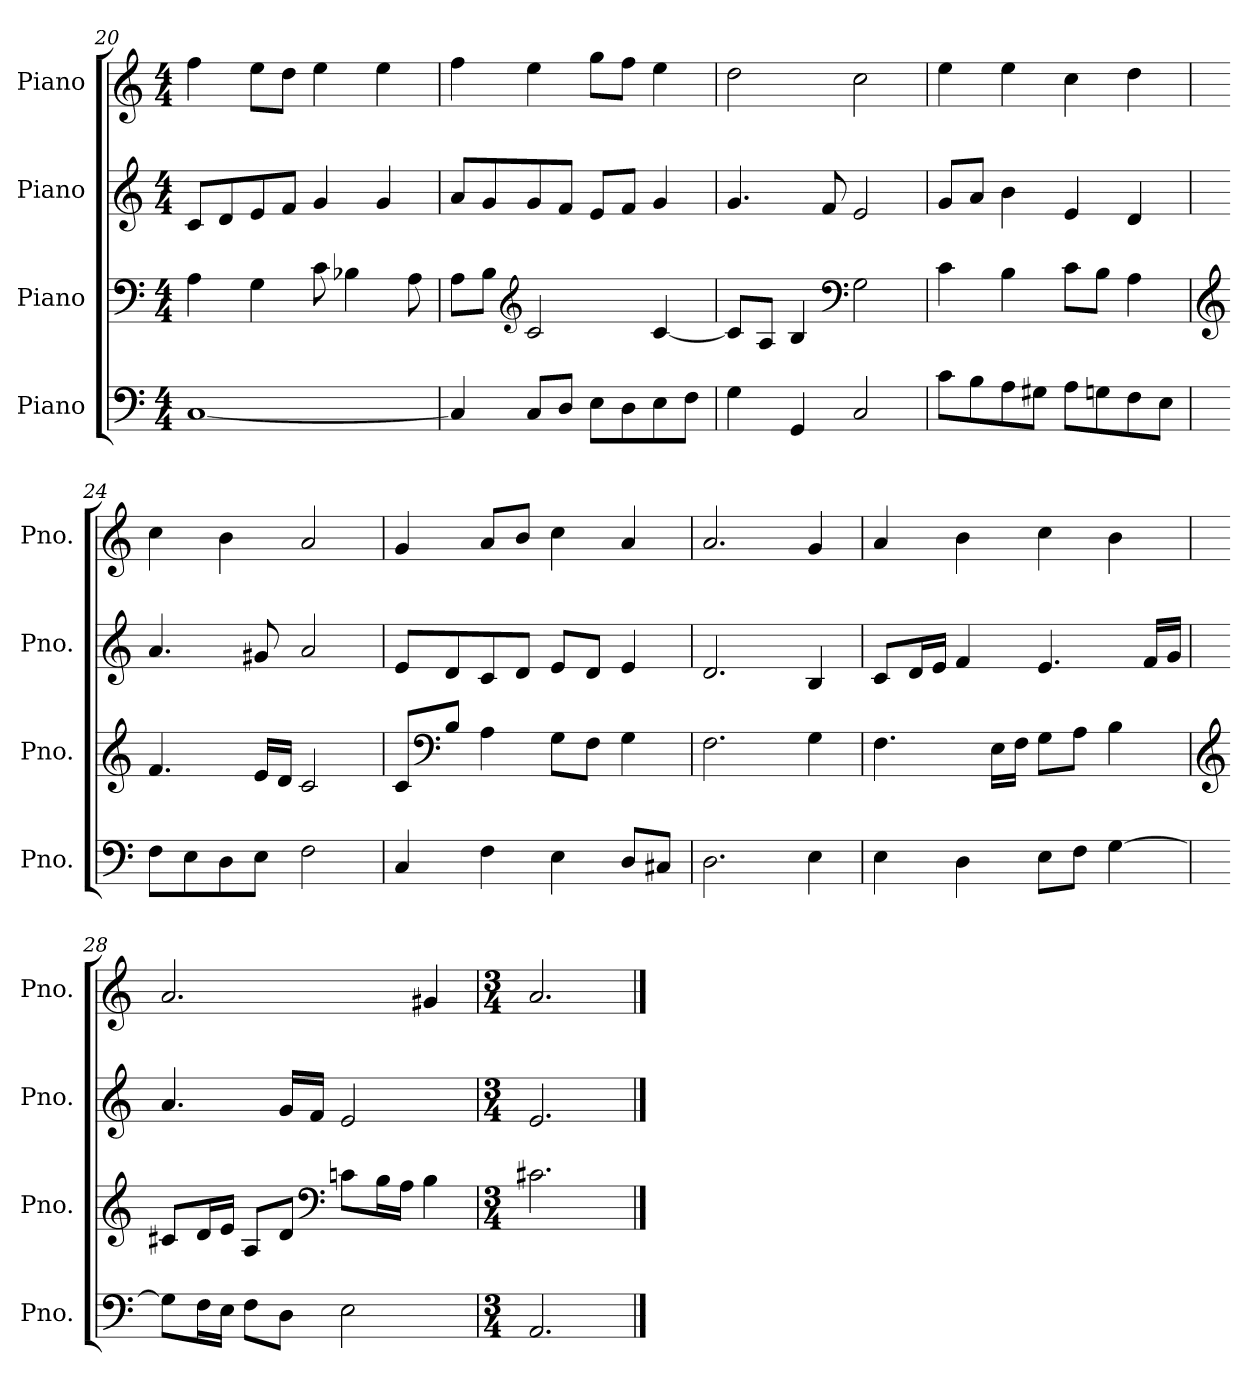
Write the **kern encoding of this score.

**kern	**kern	**kern	**kern
*part4	*part3	*part2	*part1
*staff4	*staff3	*staff2	*staff1
*I"Piano	*I"Piano	*I"Piano	*I"Piano
*I'Pno.	*I'Pno.	*I'Pno.	*I'Pno.
*clefF4	*clefF4	*clefG2	*clefG2
*k[]	*k[]	*k[]	*k[]
*M4/4	*M4/4	*M4/4	*M4/4
=20	=20	=20	=20
[1C	4A\	8c/L	4ff\
.	.	8d/	.
.	4G\	8e/	8ee\L
.	.	8f/J	8dd\J
.	8c\	4g/	4ee\
.	4B-X\	.	.
.	.	4g/	4ee\
.	8A\	.	.
!!LO:LB:g=z
=21	=21	=21	=21
4C/]	8A\L	8a/L	4ff\
.	8B\J	8g/	.
*	*clefG2	*	*
8C/L	2c/	8g/	4ee\
8D/J	.	8f/J	.
8E\L	.	8e/L	8gg\L
8D\	.	8f/J	8ff\J
8E\	[4c/	4g/	4ee\
8F\J	.	.	.
=22	=22	=22	=22
4G\	8c/L]	4.g/	2dd\
.	8A/J	.	.
4GG/	4B/	.	.
.	.	8f/	.
*	*clefF4	*	*
2C/	2G\	2e/	2cc\
=23	=23	=23	=23
8c\L	4c\	8g/L	4ee\
8B\	.	8a/J	.
8A\	4B\	4b\	4ee\
8G#X\J	.	.	.
8A\L	8c\L	4e/	4cc\
8Gn\	8B\J	.	.
8F\	4A\	4d/	4dd\
8E\J	.	.	.
=24	=24	=24	=24
*	*clefG2	*	*
8F\L	4.f/	4.a/	4cc\
8E\	.	.	.
8D\	.	.	4b\
8E\J	16e/LL	8g#X/	.
.	16d/JJ	.	.
2F\	2c/	2a/	2a/
!!LO:LB:g=z
=25	=25	=25	=25
4C/	8c/L	8e/L	4g/
*	*clefF4	*	*
.	8B/J	8d/	.
4F\	4A\	8c/	8a/L
.	.	8d/J	8b/J
4E\	8G\L	8e/L	4cc\
.	8F\J	8d/J	.
8D/L	4G\	4e/	4a/
8C#X/J	.	.	.
=26	=26	=26	=26
2.D\	2.F\	2.d/	2.a/
4E\	4G\	4B/	4g/
=27	=27	=27	=27
4E\	4.F\	8c/L	4a/
.	.	16d/L	.
.	.	16e/JJ	.
4D\	.	4f/	4b\
.	16E\LL	.	.
.	16F\JJ	.	.
8E\L	8G\L	4.e/	4cc\
8F\J	8A\J	.	.
[4G\	4B\	.	4b\
.	.	16f/LL	.
.	.	16g/JJ	.
=28	=28	=28	=28
*	*clefG2	*	*
8G\L]	8c#X/L	4.a/	2.a/
16F\L	16d/L	.	.
16E\JJ	16e/JJ	.	.
8F\L	8A/L	.	.
8D\J	8d/J	16g/LL	.
.	.	16f/JJ	.
*	*clefF4	*	*
2E\	8cn\L	2e/	.
.	16B\L	.	.
.	16A\JJ	.	.
.	4B\	.	4g#X/
=29	=29	=29	=29
*M3/4	*M3/4	*M3/4	*M3/4
2.AA/	2.c#X\	2.e/	2.a/
==	==	==	==
*-	*-	*-	*-
